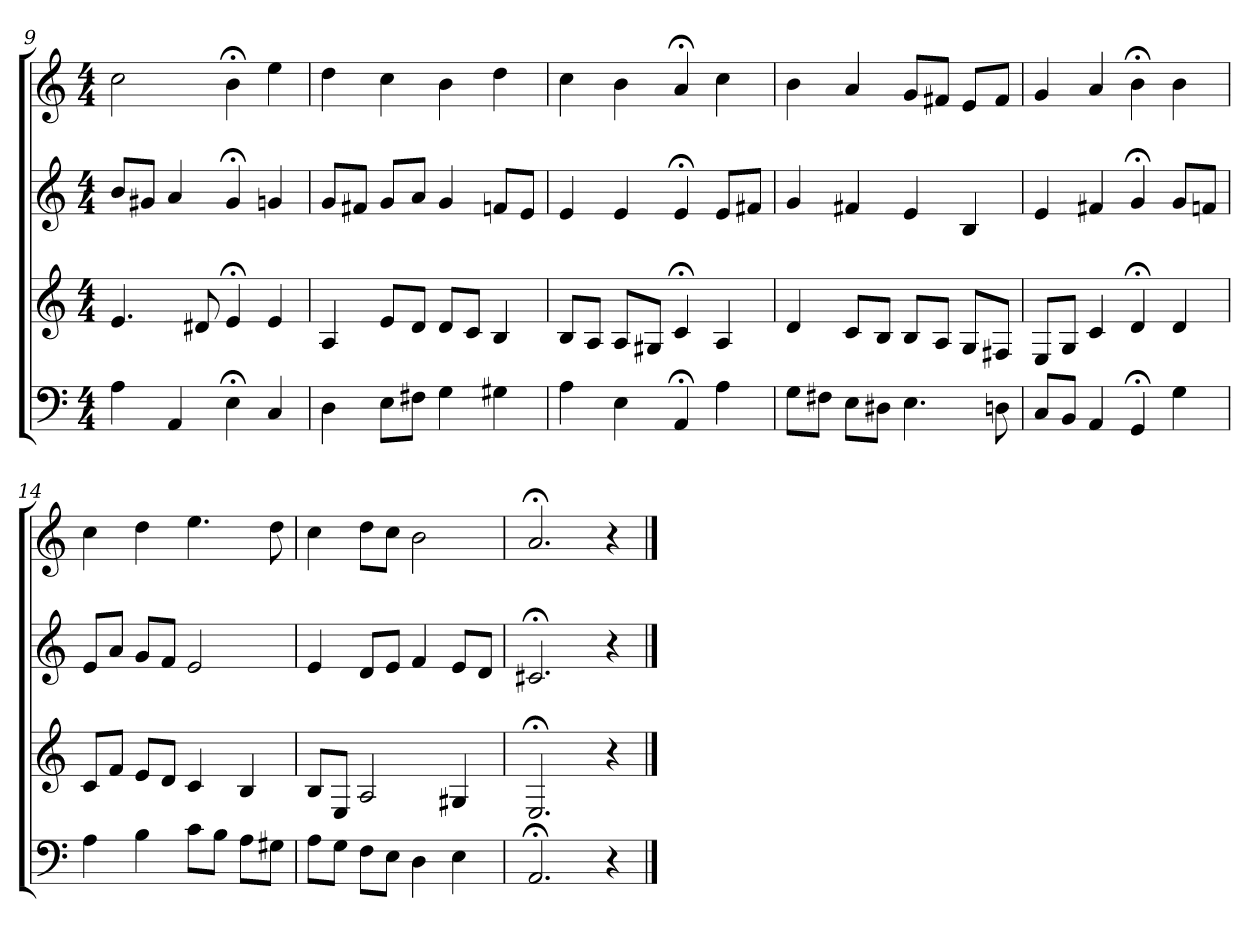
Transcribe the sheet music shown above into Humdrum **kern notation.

**kern	**kern	**kern	**kern
*part4	*part3	*part2	*part1
*staff4	*staff3	*staff2	*staff1
*clefF4	*clefG2	*clefG2	*clefG2
*k[]	*k[]	*k[]	*k[]
*C:	*C:	*C:	*a:
*M4/4	*M4/4	*M4/4	*M4/4
=9	=9	=9	=9
4A	4.e	8b/L	2cc
.	.	8g#X/J	.
4AA	.	4a	.
.	8d#X	.	.
4E;<	4e;<	4g#;<	4b;<
4C	4e	4gn	4ee
=10	=10	=10	=10
4D	4A	8g/L	4dd
.	.	8f#X/J	.
8E\L	8e/L	8g/L	4cc
8F#X\J	8d/J	8a/J	.
4G	8d/L	4g	4b
.	8c/J	.	.
4G#X	4B	8fn/L	4dd
.	.	8e/J	.
=11	=11	=11	=11
4A	8B/L	4e	4cc
.	8A/J	.	.
4E	8A/L	4e	4b
.	8G#X/J	.	.
4AA;<	4c;<	4e;<	4a;<
4A	4A	8e/L	4cc
.	.	8f#X/J	.
=12	=12	=12	=12
8G\L	4d	4g	4b
8F#X\J	.	.	.
8E\L	8c/L	4f#X	4a
8D#X\J	8B/J	.	.
4.E	8B/L	4e	8g/L
.	8A/J	.	8f#X/J
.	8G/L	4B	8e/L
8Dn	8F#X/J	.	8f#/J
=13	=13	=13	=13
8C/L	8E/L	4e	4g
8BB/J	8G/J	.	.
4AA	4c	4f#X	4a
4GG;<	4d;<	4g;<	4b;<
4G	4d	8g/L	4b
.	.	8fn/J	.
=14	=14	=14	=14
4A	8c/L	8e/L	4cc
.	8f/J	8a/J	.
4B	8e/L	8g/L	4dd
.	8d/J	8f/J	.
8c\L	4c	2e	4.ee
8B\J	.	.	.
8A\L	4B	.	.
8G#X\J	.	.	8dd
=15	=15	=15	=15
8A\L	8B/L	4e	4cc
8G\J	8E/J	.	.
8F\L	2A	8d/L	8dd\L
8E\J	.	8e/J	8cc\J
4D	.	4f	2b
4E	4G#X	8e/L	.
.	.	8d/J	.
=16	=16	=16	=16
2.AA;<	2.E;<	2.c#X;<	2.a;<
4r	4r	4r	4r
==	==	==	==
*-	*-	*-	*-
